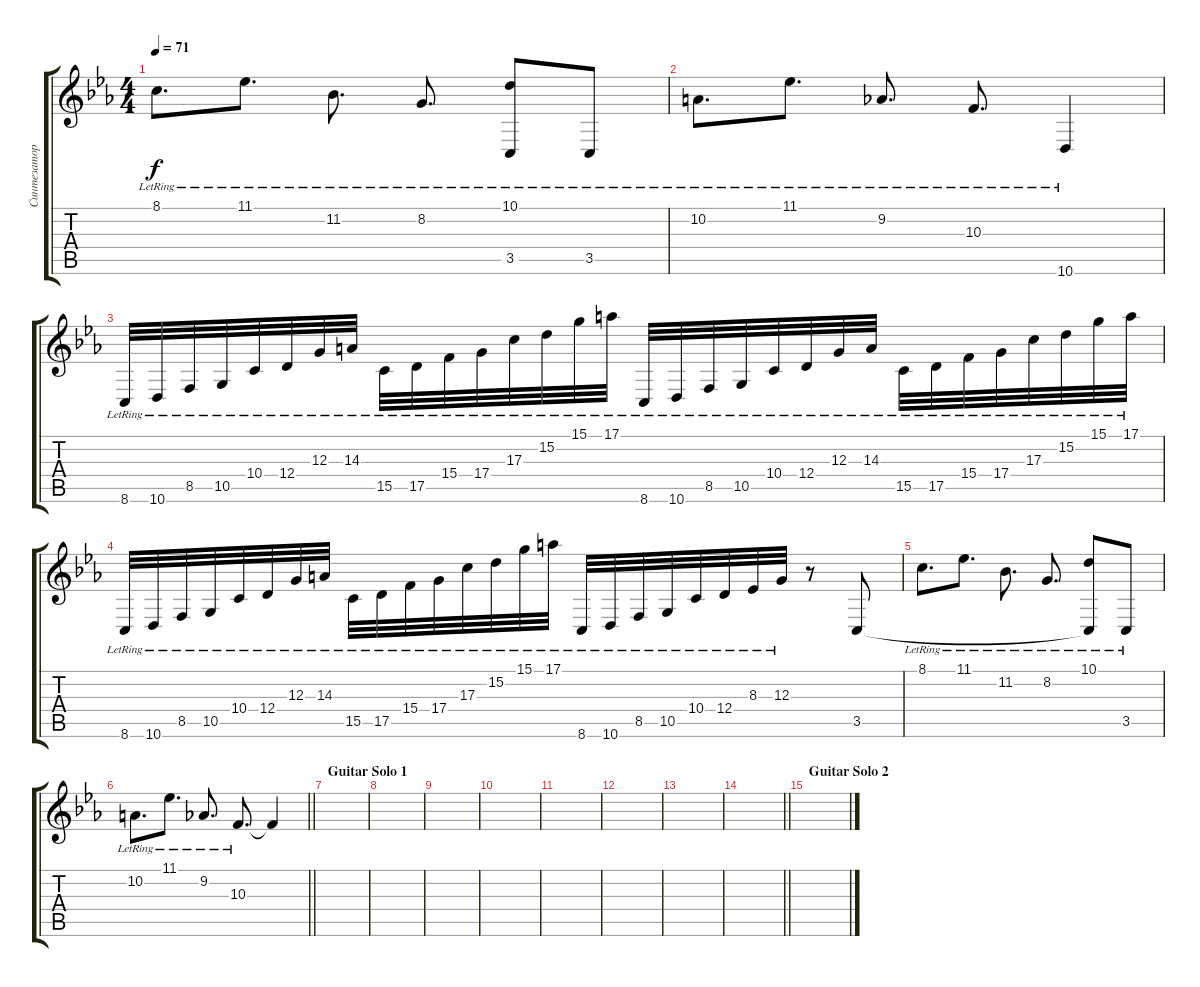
\track ("Синтезатор" "Синтезатор") {instrument electricgrandpiano}
\staff {score tabs}
\tuning (E4 B3 G3 D3 A2 E2) {hide}
\ts (4 4)
\tempo 71
\clef g2
\ks cminor
8.1{lr}.8{d dy f} 11.1{lr}.8{d} 11.2{lr}.8{d} 8.2{lr}.8{d} (10.1{lr} 3.5{t}).8 3.5{lr}.8 |
10.2{lr}.8{d} 11.1{lr}.8{d} 9.2{lr}.8{d} 10.3{lr}.8{d} 10.6{lr}.4 |
8.6{lr}.32{volume 5} 10.6{lr}.32 8.5{lr}.32 10.5{lr}.32 10.4{lr}.32 12.4{lr}.32 12.3{lr}.32 14.3{lr}.32 15.5{lr}.32 17.5{lr}.32 15.4{lr}.32 17.4{lr}.32 17.3{lr}.32 15.2{lr}.32 15.1{lr}.32 17.1{lr}.32 8.6{lr}.32 10.6{lr}.32 8.5{lr}.32 10.5{lr}.32 10.4{lr}.32 12.4{lr}.32 12.3{lr}.32 14.3{lr}.32 15.5{lr}.32 17.5{lr}.32 15.4{lr}.32 17.4{lr}.32 17.3{lr}.32 15.2{lr}.32 15.1{lr}.32 17.1{lr}.32 |
8.6{lr}.32 10.6{lr}.32 8.5{lr}.32 10.5{lr}.32 10.4{lr}.32 12.4{lr}.32 12.3{lr}.32 14.3{lr}.32 15.5{lr}.32 17.5{lr}.32 15.4{lr}.32 17.4{lr}.32 17.3{lr}.32 15.2{lr}.32 15.1{lr}.32 17.1{lr}.32 8.6{lr}.32 10.6{lr}.32 8.5{lr}.32 10.5{lr}.32 10.4{lr}.32 12.4{lr}.32 8.3{lr}.32 12.3{lr}.32 r.8 3.5.8{volume 10} |
8.1{lr}.8{d} 11.1{lr}.8{d} 11.2{lr}.8{d} 8.2{lr}.8{d} (10.1{lr} 3.5{t}).8 3.5{lr}.8 |
\barLineRight lightlight
10.2{lr}.8{d} 11.1{lr}.8{d} 9.2{lr}.8{d} 10.3{lr}.8{d} 10.3{t}.4 |
\section ("" "Guitar Solo 1")
|
|
|
|
|
|
|
\barLineRight lightlight
|
\section ("" "Guitar Solo 2")
